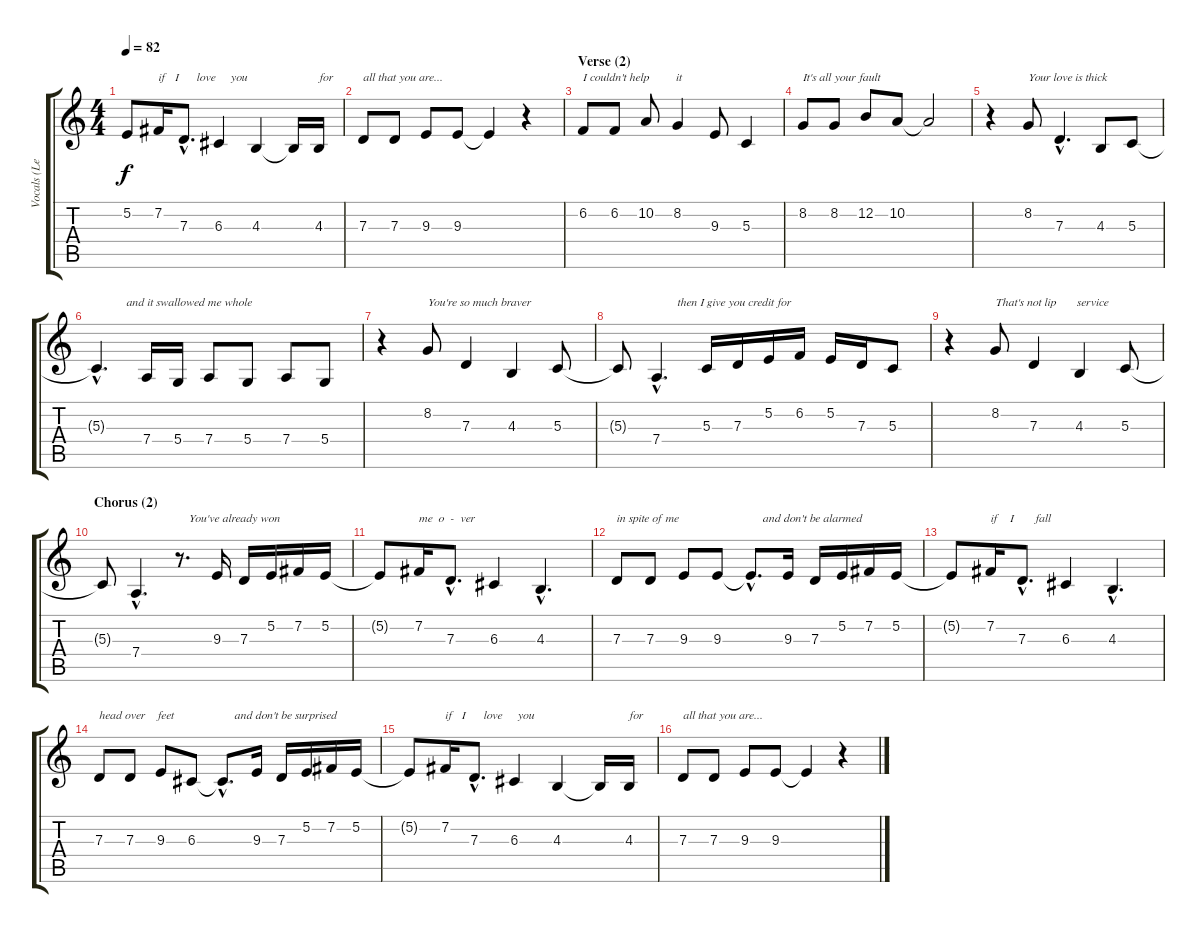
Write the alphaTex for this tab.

\track ("Vocals (Lead)" "Vocals (Le") {instrument synthvoice}
\staff {score tabs}
\tuning (E4 B3 G3 D3 A2 E2) {hide}
\ts (4 4)
\tempo 82
\clef g2
\ks c
5.2{t}.8{dy f} 7.2.16{txt "if   I      love     you"} 7.3{hac}.8{d} 6.3.4 4.3.4 4.3{t}.16 4.3.16{txt "for"} |
7.3.8{txt "all that you are..."} 7.3.8 9.3.8 9.3.8 9.3{t}.4 r.4 |
\section ("" "Verse (2)")
6.2.8{txt "I couldn't help         it"} 6.2.8 10.2.8 8.2.4 9.3.8 5.3.4 |
8.2.8{txt "It's all your fault"} 8.2.8 12.2.8 10.2.8 10.2{t}.2 |
r.4 8.2.8{txt "Your love is thick"} 7.3{hac}.4{d} 4.3.8 5.3.8 |
5.3{hac t}.4{d txt "          and it swallowed me whole"} 7.4.16 5.4.16 7.4.8 5.4.8 7.4.8 5.4.8 |
r.4 8.2.8{txt "You're so much braver"} 7.3.4 4.3.4 5.3.8 |
5.3{t}.8 7.4{hac}.4{d txt "       then I give you credit for"} 5.3.16 7.3.16 5.2.16 6.2.16 5.2.16 7.3.16 5.3.8 |
r.4 8.2.8{txt "That's not lip       service"} 7.3.4 4.3.4 5.3.8 |
\section ("" "Chorus (2)")
5.3{t}.8 7.4{hac}.4{d} r.8{d txt "   You've already won"} 9.3.16 7.3.16 5.2.16 7.2.16 5.2.16 |
5.2{t}.8 7.2.16{txt "me  o  -  ver"} 7.3{hac}.8{d} 6.3.4 4.3{hac}.4{d} |
7.3.8{txt "in spite of me"} 7.3.8 9.3.8 9.3.8 9.3{hac t}.8{d txt "    and don't be alarmed"} 9.3.16 7.3.16 5.2.16 7.2.16 5.2.16 |
5.2{t}.8 7.2.16{txt "if    I       fall"} 7.3{hac}.8{d} 6.3.4 4.3{hac}.4{d} |
7.3.8{txt "head over    feet"} 7.3.8 9.3.8 6.3.8 6.3{hac t}.8{d txt "    and don't be surprised"} 9.3.16 7.3.16 5.2.16 7.2.16 5.2.16 |
5.2{t}.8 7.2.16{txt "if   I      love     you"} 7.3{hac}.8{d} 6.3.4 4.3.4 4.3{t}.16 4.3.16{txt "for"} |
7.3.8{txt "all that you are..."} 7.3.8 9.3.8 9.3.8 9.3{t}.4 r.4
